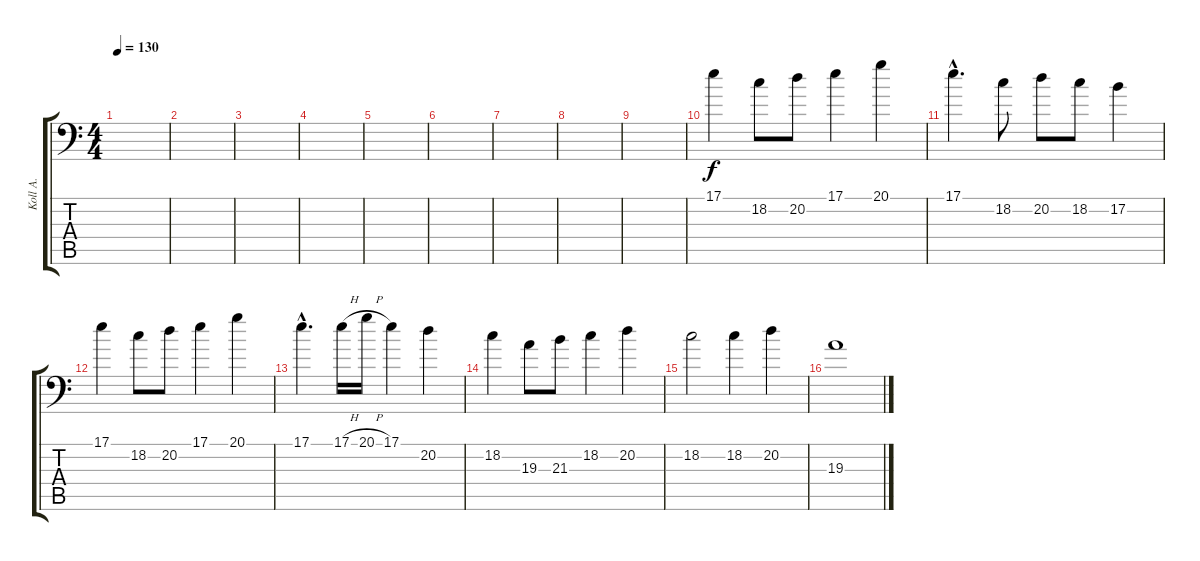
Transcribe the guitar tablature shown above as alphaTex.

\track ("Koll A." "Koll A.") {instrument bagpipe}
\staff {score tabs}
\tuning (B3 Gb3 D3 A2 E2 A1) {hide}
\ts (4 4)
\tempo 130
\clef f4
\ks c
|
|
|
|
|
|
|
|
|
17.1.4 18.2.8 20.2.8 17.1.4 20.1.4 |
17.1{hac}.4{d} 18.2.8 20.2.8 18.2.8 17.2.4 |
17.1.4 18.2.8 20.2.8 17.1.4 20.1.4 |
17.1{hac}.4{d} 17.1{h}.16 20.1{h}.16 17.1.4 20.2.4 |
18.2.4 19.3.8 21.3.8 18.2.4 20.2.4 |
18.2.2 18.2.4 20.2.4 |
19.3.1
